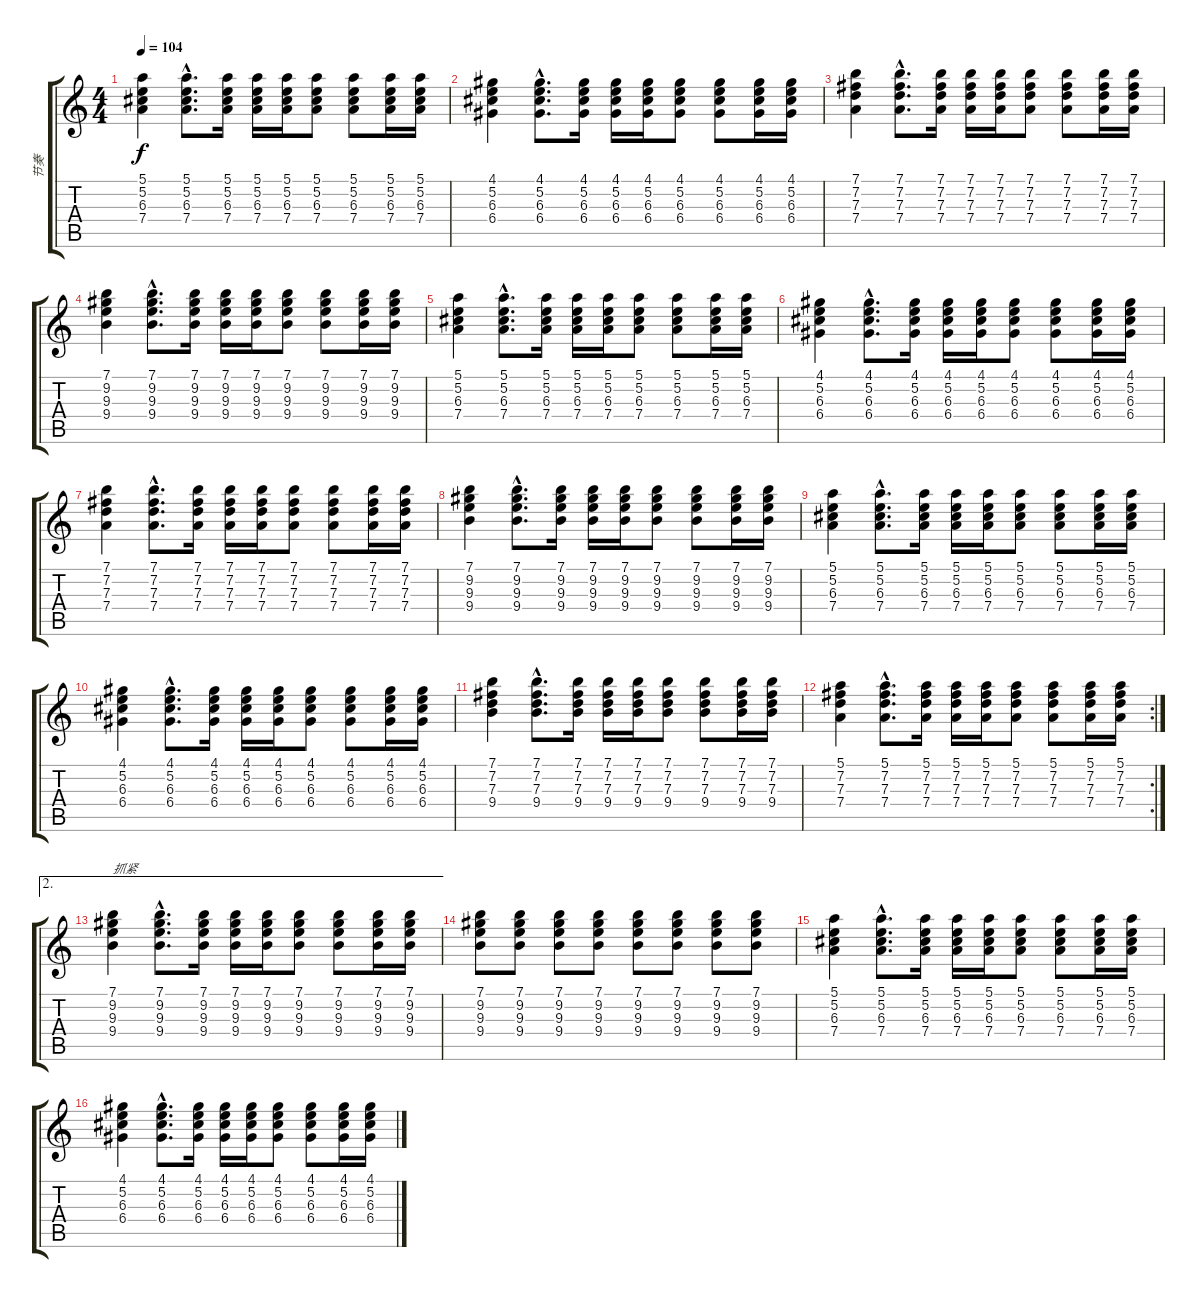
\track ("节奏" "节奏") {instrument acousticguitarsteel}
\staff {score tabs}
\tuning (E4 B3 G3 D3 A2 E2) {hide}
\ts (4 4)
\tempo 104
\clef g2
\ks c
(5.1 5.2 6.3 7.4).4{dy f} (5.1{hac} 5.2 6.3{hac} 7.4{hac}).8{d} (5.1 5.2 6.3 7.4).16 (5.1 5.2 6.3 7.4).16 (5.1 5.2 6.3 7.4).16 (5.1 5.2 6.3 7.4).8 (5.1 5.2 6.3 7.4).8 (5.1 5.2 6.3 7.4).16 (5.1 5.2 6.3 7.4).16 |
(4.1 5.2 6.3 6.4).4 (4.1{hac} 5.2 6.3{hac} 6.4{hac}).8{d} (4.1 5.2 6.3 6.4).16 (4.1 5.2 6.3 6.4).16 (4.1 5.2 6.3 6.4).16 (4.1 5.2 6.3 6.4).8 (4.1 5.2 6.3 6.4).8 (4.1 5.2 6.3 6.4).16 (4.1 5.2 6.3 6.4).16 |
(7.1 7.2 7.3 7.4).4 (7.1{hac} 7.2 7.3{hac} 7.4{hac}).8{d} (7.1 7.2 7.3 7.4).16 (7.1 7.2 7.3 7.4).16 (7.1 7.2 7.3 7.4).16 (7.1 7.2 7.3 7.4).8 (7.1 7.2 7.3 7.4).8 (7.1 7.2 7.3 7.4).16 (7.1 7.2 7.3 7.4).16 |
(7.1 9.2 9.3 9.4).4 (7.1{hac} 9.2 9.3{hac} 9.4{hac}).8{d} (7.1 9.2 9.3 9.4).16 (7.1 9.2 9.3 9.4).16 (7.1 9.2 9.3 9.4).16 (7.1 9.2 9.3 9.4).8 (7.1 9.2 9.3 9.4).8 (7.1 9.2 9.3 9.4).16 (7.1 9.2 9.3 9.4).16 |
(5.1 5.2 6.3 7.4).4 (5.1{hac} 5.2 6.3{hac} 7.4{hac}).8{d} (5.1 5.2 6.3 7.4).16 (5.1 5.2 6.3 7.4).16 (5.1 5.2 6.3 7.4).16 (5.1 5.2 6.3 7.4).8 (5.1 5.2 6.3 7.4).8 (5.1 5.2 6.3 7.4).16 (5.1 5.2 6.3 7.4).16 |
(4.1 5.2 6.3 6.4).4 (4.1{hac} 5.2 6.3{hac} 6.4{hac}).8{d} (4.1 5.2 6.3 6.4).16 (4.1 5.2 6.3 6.4).16 (4.1 5.2 6.3 6.4).16 (4.1 5.2 6.3 6.4).8 (4.1 5.2 6.3 6.4).8 (4.1 5.2 6.3 6.4).16 (4.1 5.2 6.3 6.4).16 |
(7.1 7.2 7.3 7.4).4 (7.1{hac} 7.2 7.3{hac} 7.4{hac}).8{d} (7.1 7.2 7.3 7.4).16 (7.1 7.2 7.3 7.4).16 (7.1 7.2 7.3 7.4).16 (7.1 7.2 7.3 7.4).8 (7.1 7.2 7.3 7.4).8 (7.1 7.2 7.3 7.4).16 (7.1 7.2 7.3 7.4).16 |
(7.1 9.2 9.3 9.4).4 (7.1{hac} 9.2 9.3{hac} 9.4{hac}).8{d} (7.1 9.2 9.3 9.4).16 (7.1 9.2 9.3 9.4).16 (7.1 9.2 9.3 9.4).16 (7.1 9.2 9.3 9.4).8 (7.1 9.2 9.3 9.4).8 (7.1 9.2 9.3 9.4).16 (7.1 9.2 9.3 9.4).16 |
(5.1 5.2 6.3 7.4).4 (5.1{hac} 5.2 6.3{hac} 7.4{hac}).8{d} (5.1 5.2 6.3 7.4).16 (5.1 5.2 6.3 7.4).16 (5.1 5.2 6.3 7.4).16 (5.1 5.2 6.3 7.4).8 (5.1 5.2 6.3 7.4).8 (5.1 5.2 6.3 7.4).16 (5.1 5.2 6.3 7.4).16 |
(4.1 5.2 6.3 6.4).4 (4.1{hac} 5.2 6.3{hac} 6.4{hac}).8{d} (4.1 5.2 6.3 6.4).16 (4.1 5.2 6.3 6.4).16 (4.1 5.2 6.3 6.4).16 (4.1 5.2 6.3 6.4).8 (4.1 5.2 6.3 6.4).8 (4.1 5.2 6.3 6.4).16 (4.1 5.2 6.3 6.4).16 |
(7.1 7.2 7.3 9.4).4 (7.1{hac} 7.2 7.3{hac} 9.4{hac}).8{d} (7.1 7.2 7.3 9.4).16 (7.1 7.2 7.3 9.4).16 (7.1 7.2 7.3 9.4).16 (7.1 7.2 7.3 9.4).8 (7.1 7.2 7.3 9.4).8 (7.1 7.2 7.3 9.4).16 (7.1 7.2 7.3 9.4).16 |
\rc 2
(5.1 7.2 7.3 7.4).4 (5.1{hac} 7.2 7.3{hac} 7.4{hac}).8{d} (5.1 7.2 7.3 7.4).16 (5.1 7.2 7.3 7.4).16 (5.1 7.2 7.3 7.4).16 (5.1 7.2 7.3 7.4).8 (5.1 7.2 7.3 7.4).8 (5.1 7.2 7.3 7.4).16 (5.1 7.2 7.3 7.4).16 |
\ae 2
(7.1 9.2 9.3 9.4).4{txt "抓紧"} (7.1{hac} 9.2 9.3{hac} 9.4{hac}).8{d} (7.1 9.2 9.3 9.4).16 (7.1 9.2 9.3 9.4).16 (7.1 9.2 9.3 9.4).16 (7.1 9.2 9.3 9.4).8 (7.1 9.2 9.3 9.4).8 (7.1 9.2 9.3 9.4).16 (7.1 9.2 9.3 9.4).16 |
(7.1 9.2 9.3 9.4).8 (7.1 9.2 9.3 9.4).8 (7.1 9.2 9.3 9.4).8 (7.1 9.2 9.3 9.4).8 (7.1 9.2 9.3 9.4).8 (7.1 9.2 9.3 9.4).8 (7.1 9.2 9.3 9.4).8 (7.1 9.2 9.3 9.4).8 |
(5.1 5.2 6.3 7.4).4 (5.1{hac} 5.2 6.3{hac} 7.4{hac}).8{d} (5.1 5.2 6.3 7.4).16 (5.1 5.2 6.3 7.4).16 (5.1 5.2 6.3 7.4).16 (5.1 5.2 6.3 7.4).8 (5.1 5.2 6.3 7.4).8 (5.1 5.2 6.3 7.4).16 (5.1 5.2 6.3 7.4).16 |
(4.1 5.2 6.3 6.4).4 (4.1{hac} 5.2 6.3{hac} 6.4{hac}).8{d} (4.1 5.2 6.3 6.4).16 (4.1 5.2 6.3 6.4).16 (4.1 5.2 6.3 6.4).16 (4.1 5.2 6.3 6.4).8 (4.1 5.2 6.3 6.4).8 (4.1 5.2 6.3 6.4).16 (4.1 5.2 6.3 6.4).16
